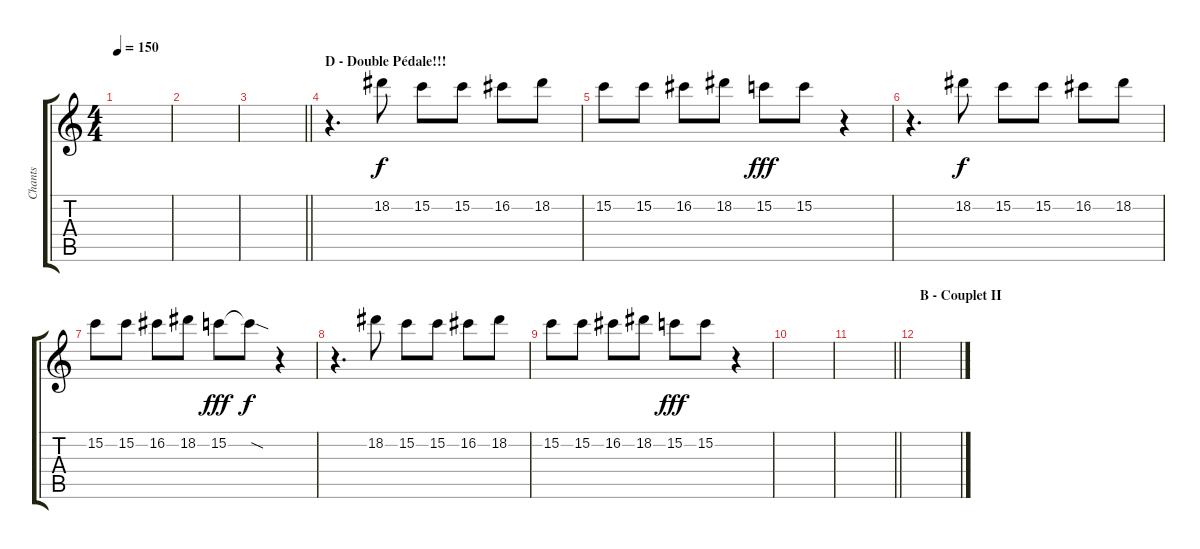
\track ("Chants" "Chants") {instrument distortionguitar}
\staff {score tabs}
\tuning (D4 A3 F3 C3 G2 C2) {hide}
\ts (4 4)
\tempo 150
\clef g2
\ks c
|
|
\barLineRight lightlight
|
\section ("" "D - Double Pédale!!!")
r.4{d} 18.2.8{dy f} 15.2.8 15.2.8 16.2.8 18.2.8 |
15.2.8 15.2.8 16.2.8 18.2.8 15.2.8{dy fff} 15.2.8 r.4 |
r.4{d} 18.2.8{dy f} 15.2.8 15.2.8 16.2.8 18.2.8 |
15.2.8 15.2.8 16.2.8 18.2.8 15.2.8{dy fff} 15.2{sod t}.8{dy f} r.4 |
r.4{d} 18.2.8 15.2.8 15.2.8 16.2.8 18.2.8 |
15.2.8 15.2.8 16.2.8 18.2.8 15.2.8{dy fff} 15.2.8 r.4 |
|
\barLineRight lightlight
|
\section ("" "B - Couplet II")
